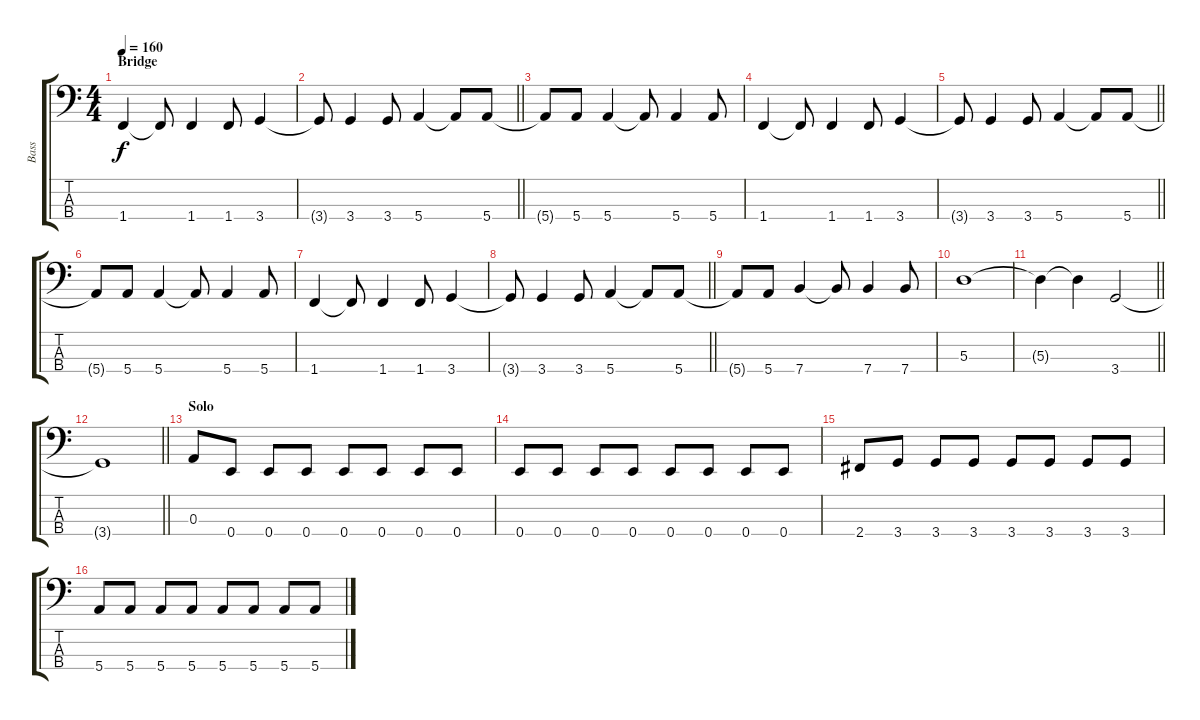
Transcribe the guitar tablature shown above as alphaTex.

\track ("Bass" "Bass") {instrument electricbassfinger}
\staff {score tabs}
\tuning (G2 D2 A1 E1) {hide}
\ts (4 4)
\section ("" "Bridge")
\tempo 160
\clef f4
\ks c
1.4.4{dy f} 1.4{t}.8 1.4.4 1.4.8 3.4.4 |
\barLineRight lightlight
3.4{t}.8 3.4.4 3.4.8 5.4.4 5.4{t}.8 5.4.8 |
5.4{t}.8 5.4.8 5.4.4 5.4{t}.8 5.4.4 5.4.8 |
1.4.4 1.4{t}.8 1.4.4 1.4.8 3.4.4 |
\barLineRight lightlight
3.4{t}.8 3.4.4 3.4.8 5.4.4 5.4{t}.8 5.4.8 |
5.4{t}.8 5.4.8 5.4.4 5.4{t}.8 5.4.4 5.4.8 |
1.4.4 1.4{t}.8 1.4.4 1.4.8 3.4.4 |
\barLineRight lightlight
3.4{t}.8 3.4.4 3.4.8 5.4.4 5.4{t}.8 5.4.8 |
5.4{t}.8 5.4.8 7.4.4 7.4{t}.8 7.4.4 7.4.8 |
5.3.1 |
\barLineRight lightlight
5.3{t}.4 5.3{t}.4 3.4.2 |
\barLineRight lightlight
3.4{t}.1 |
\section ("" "Solo")
0.3.8 0.4.8 0.4.8 0.4.8 0.4.8 0.4.8 0.4.8 0.4.8 |
0.4.8 0.4.8 0.4.8 0.4.8 0.4.8 0.4.8 0.4.8 0.4.8 |
2.4.8 3.4.8 3.4.8 3.4.8 3.4.8 3.4.8 3.4.8 3.4.8 |
5.4.8 5.4.8 5.4.8 5.4.8 5.4.8 5.4.8 5.4.8 5.4.8
